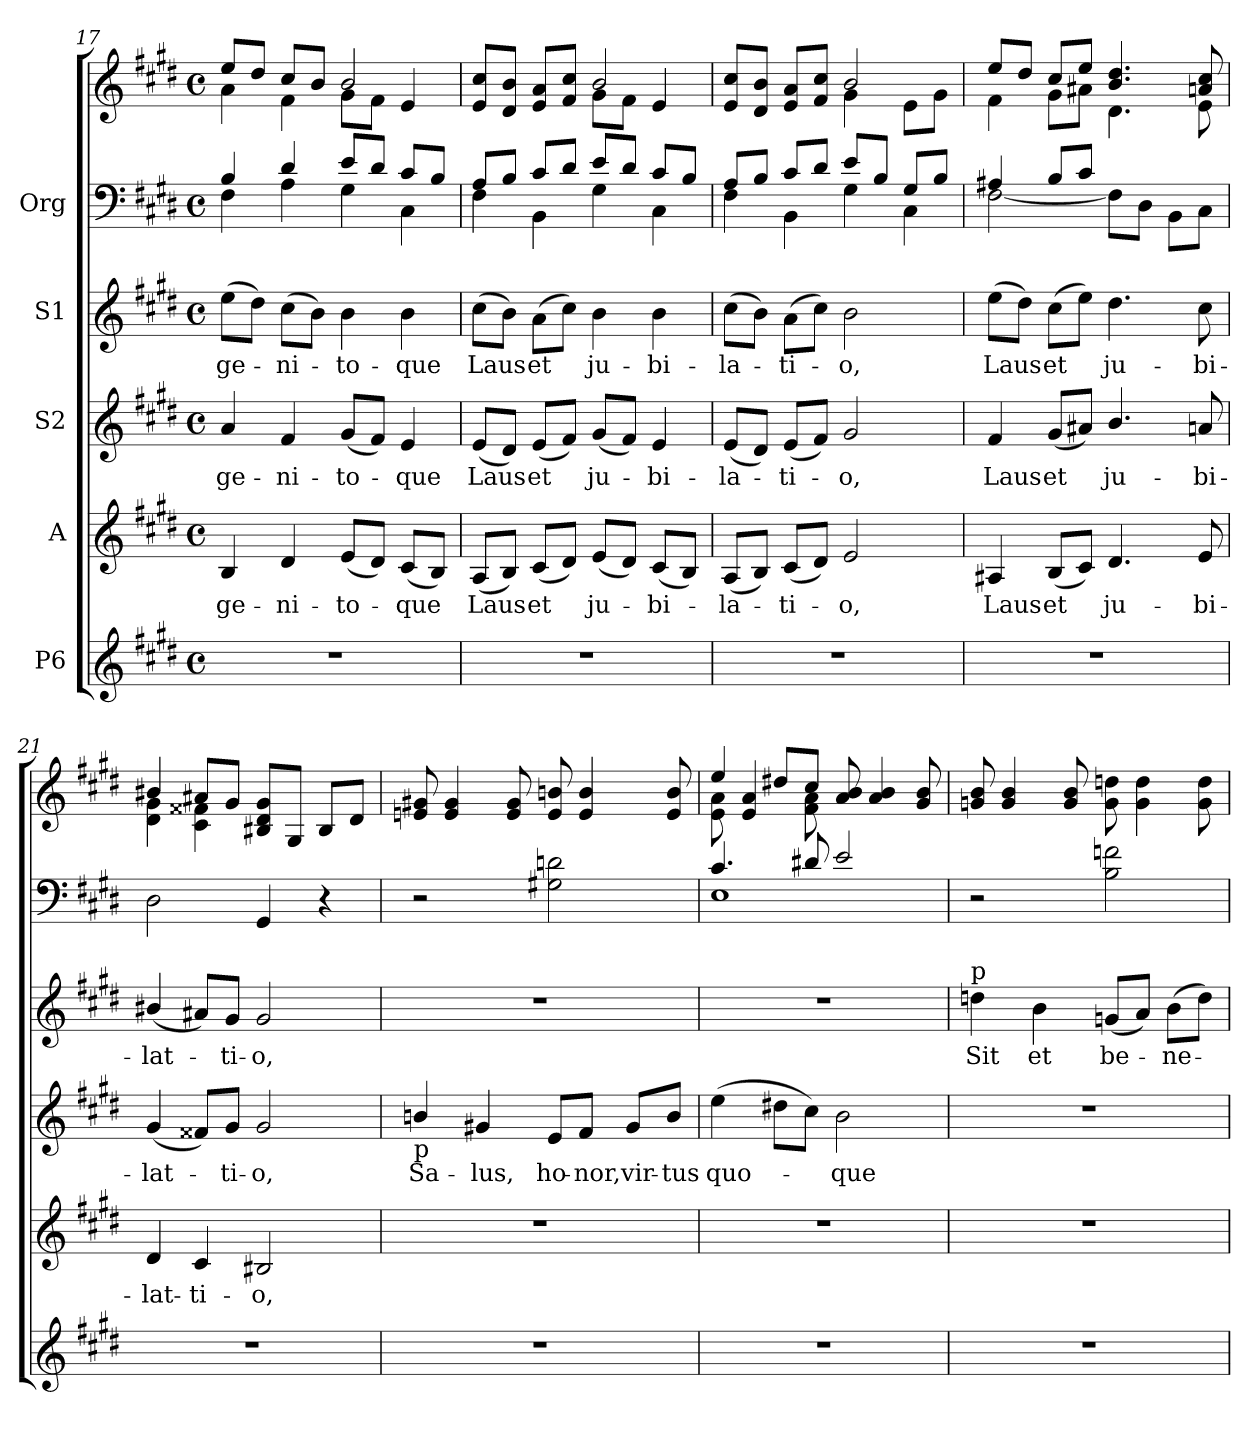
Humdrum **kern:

**kern	**kern	**text	**kern	**text	**kern	**text	**kern	**kern
*part5	*part4	*part4	*part3	*part3	*part2	*part2	*part1	*part1
*staff6	*staff5	*staff5	*staff4	*staff4	*staff3	*staff3	*staff2	*staff1
*I"P6	*I"A	*	*I"S2	*	*I"S1	*	*I"Org	*
!!LO:PB:g=z
*clefG2	*clefG2	*	*clefG2	*	*clefG2	*	*clefF4	*clefG2
*k[f#c#g#d#]	*k[f#c#g#d#]	*	*k[f#c#g#d#]	*	*k[f#c#g#d#]	*	*k[f#c#g#d#]	*k[f#c#g#d#]
*E:	*E:	*	*E:	*	*E:	*	*E:	*E:
*M4/4	*M4/4	*	*M4/4	*	*M4/4	*	*M4/4	*M4/4
*met(c)	*met(c)	*	*met(c)	*	*met(c)	*	*met(c)	*met(c)
=17	=17	=17	=17	=17	=17	=17	=17	=17
!	!	!LO:LY:b:color=#000000	!	!	!	!	!	!
!	!	!	!	!LO:LY:b:color=#000000	!	!	!	!
!	!	!	!	!	!	!LO:LY:b:color=#000000	!	!
*	*	*	*	*	*	*	*^	*^
1r	4Bi/	ge-	4ai/	ge-	(8eei\L	ge-	4Bi/	4F#i\	8eei/L	4ai\
.	.	.	.	.	8dd#i\J)	.	.	.	8dd#i/J	.
!	!	!LO:LY:b:color=#000000	!	!	!	!	!	!	!	!
!	!	!	!	!LO:LY:b:color=#000000	!	!	!	!	!	!
!	!	!	!	!	!	!LO:LY:b:color=#000000	!	!	!	!
.	4d#i/	-ni-	4f#i/	-ni-	(8cc#i\L	-ni-	4d#i/	4Ai\	8cc#i/L	4f#i\
.	.	.	.	.	8bi\J)	.	.	.	8bi/J	.
!	!	!LO:LY:b:color=#000000	!	!	!	!	!	!	!	!
!	!	!	!	!LO:LY:b:color=#000000	!	!	!	!	!	!
!	!	!	!	!	!	!LO:LY:b:color=#000000	!	!	!	!
.	(8ei/L	-to-	(8g#i/L	-to-	4bi\	-to-	8ei/L	4G#i\	2bi/	8g#i\L
.	8d#i/J)	.	8f#i/J)	.	.	.	8d#i/J	.	.	8f#i\J
!	!	!LO:LY:b:color=#000000	!	!	!	!	!	!	!	!
!	!	!	!	!LO:LY:b:color=#000000	!	!	!	!	!	!
!	!	!	!	!	!	!LO:LY:b:color=#000000	!	!	!	!
.	(8c#i/L	-que	4ei/	-que	4bi\	-que	8c#i/L	4C#i\	.	4ei/
.	8Bi/J)	.	.	.	.	.	8Bi/J	.	.	.
=18	=18	=18	=18	=18	=18	=18	=18	=18	=18	=18
!	!	!LO:LY:b:color=#000000	!	!	!	!	!	!	!	!
!	!	!	!	!LO:LY:b:color=#000000	!	!	!	!	!	!
!	!	!	!	!	!	!LO:LY:b:color=#000000	!	!	!	!
1r	(8Ai/L	Laus	(8ei/L	Laus	(8cc#i\L	Laus	8Ai/L	4F#i\	8ei/ 8cc#i/L	2ryy
.	8Bi/J)	.	8d#i/J)	.	8bi\J)	.	8Bi/J	.	8d#i/ 8bi/J	.
!	!	!LO:LY:b:color=#000000	!	!	!	!	!	!	!	!
!	!	!	!	!LO:LY:b:color=#000000	!	!	!	!	!	!
!	!	!	!	!	!	!LO:LY:b:color=#000000	!	!	!	!
.	(8c#i/L	et	(8ei/L	et	(8ai\L	et	8c#i/L	4BBi\	8ei/ 8ai/L	.
.	8d#i/J)	.	8f#i/J)	.	8cc#i\J)	.	8d#i/J	.	8f#i/ 8cc#i/J	.
!	!	!LO:LY:b:color=#000000	!	!	!	!	!	!	!	!
!	!	!	!	!LO:LY:b:color=#000000	!	!	!	!	!	!
!	!	!	!	!	!	!LO:LY:b:color=#000000	!	!	!	!
.	(8ei/L	ju-	(8g#i/L	ju-	4bi\	ju-	8ei/L	4G#i\	2bi/	8g#i\L
.	8d#i/J)	.	8f#i/J)	.	.	.	8d#i/J	.	.	8f#i\J
!	!	!LO:LY:b:color=#000000	!	!	!	!	!	!	!	!
!	!	!	!	!LO:LY:b:color=#000000	!	!	!	!	!	!
!	!	!	!	!	!	!LO:LY:b:color=#000000	!	!	!	!
.	(8c#i/L	-bi-	4ei/	-bi-	4bi\	-bi-	8c#i/L	4C#i\	.	4ei/
.	8Bi/J)	.	.	.	.	.	8Bi/J	.	.	.
=19	=19	=19	=19	=19	=19	=19	=19	=19	=19	=19
!	!	!LO:LY:b:color=#000000	!	!	!	!	!	!	!	!
!	!	!	!	!LO:LY:b:color=#000000	!	!	!	!	!	!
!	!	!	!	!	!	!LO:LY:b:color=#000000	!	!	!	!
1r	(8Ai/L	-la-	(8ei/L	-la-	(8cc#i\L	-la-	8Ai/L	4F#i\	8ei/ 8cc#i/L	2ryy
.	8Bi/J)	.	8d#i/J)	.	8bi\J)	.	8Bi/J	.	8d#i/ 8bi/J	.
!	!	!LO:LY:b:color=#000000	!	!	!	!	!	!	!	!
!	!	!	!	!LO:LY:b:color=#000000	!	!	!	!	!	!
!	!	!	!	!	!	!LO:LY:b:color=#000000	!	!	!	!
.	(8c#i/L	-ti-	(8ei/L	-ti-	(8ai\L	-ti-	8c#i/L	4BBi\	8ei/ 8ai/L	.
.	8d#i/J)	.	8f#i/J)	.	8cc#i\J)	.	8d#i/J	.	8f#i/ 8cc#i/J	.
!	!	!LO:LY:b:color=#000000	!	!	!	!	!	!	!	!
!	!	!	!	!LO:LY:b:color=#000000	!	!	!	!	!	!
!	!	!	!	!	!	!LO:LY:b:color=#000000	!	!	!	!
.	2ei/	-o,	2g#i/	-o,	2bi\	-o,	8ei/L	4G#i\	2bi/	4g#i\
.	.	.	.	.	.	.	8Bi/J	.	.	.
.	.	.	.	.	.	.	8G#i/L	4C#i\	.	8ei\L
.	.	.	.	.	.	.	8Bi/J	.	.	8g#i\J
=20	=20	=20	=20	=20	=20	=20	=20	=20	=20	=20
!	!	!LO:LY:b:color=#000000	!	!	!	!	!	!	!	!
!	!	!	!	!LO:LY:b:color=#000000	!	!	!	!	!	!
!	!	!	!	!	!	!LO:LY:b:color=#000000	!	!	!	!
1r	4A#Xi/	Laus	4f#i/	Laus	(8eei\L	Laus	4A#Xi/	[2F#i\	8eei/L	4f#i\
.	.	.	.	.	8dd#i\J)	.	.	.	8dd#i/J	.
!	!	!LO:LY:b:color=#000000	!	!	!	!	!	!	!	!
!	!	!	!	!LO:LY:b:color=#000000	!	!	!	!	!	!
!	!	!	!	!	!	!LO:LY:b:color=#000000	!	!	!	!
.	(8Bi/L	et	(8g#i/L	et	(8cc#i\L	et	8Bi/L	.	8cc#i/L	8g#i\L
.	8c#i/J)	.	8a#Xi/J)	.	8eei\J)	.	8c#i/J	.	8eei/J	8a#Xi\J
!	!	!LO:LY:b:color=#000000	!	!	!	!	!	!	!	!
!	!	!	!	!LO:LY:b:color=#000000	!	!	!	!	!	!
!	!	!	!	!	!	!LO:LY:b:color=#000000	!	!	!	!
.	4.d#i/	ju-	4.bi/	ju-	4.dd#i\	ju-	2ryy	8F#i\L]	4.bi/ 4.dd#i	4.d#i\
.	.	.	.	.	.	.	.	8D#i\J	.	.
.	.	.	.	.	.	.	.	8BBi\L	.	.
!	!	!LO:LY:b:color=#000000	!	!	!	!	!	!	!	!
!	!	!	!	!LO:LY:b:color=#000000	!	!	!	!	!	!
!	!	!	!	!	!	!LO:LY:b:color=#000000	!	!	!	!
.	8ei/	-bi-	8ani/	-bi-	8cc#i\	-bi-	.	8C#i\J	8ani/ 8cc#i	8ei\
*	*	*	*	*	*	*	*v	*v	*	*
!!LO:LB:g=z	!!
=21	=21	=21	=21	=21	=21	=21	=21	=21	=21
*	*	*	*	*	*	*	*^	*	*
!	!	!LO:LY:b:color=#000000	!	!	!	!	!	!	!	!
*	*	*	*	*	*	*	*v	*v	*	*
*	*	*	*	*	*	*	*^	*	*
!	!	!	!	!LO:LY:b:color=#000000	!	!	!	!	!	!
*	*	*	*	*	*	*	*v	*v	*	*
*	*	*	*	*	*	*	*^	*	*
!	!	!	!	!	!	!LO:LY:b:color=#000000	!	!	!	!
*	*	*	*	*	*	*	*v	*v	*	*
1r	4d#i/	-lat-	(4g#i/	-lat-	(4b#Xi/	-lat-	2D#i\	4b#Xi/	4d#i\ 4g#i
!	!	!LO:LY:b:color=#000000	!	!	!	!	!	!	!
.	4c#i/	-ti-	8f##Xi/L)	.	8a#Xi/L)	.	.	8a#Xi/L	4c#i\ 4f##Xi
!	!	!	!	!LO:LY:b:color=#000000	!	!	!	!	!
!	!	!	!	!	!	!LO:LY:b:color=#000000	!	!	!
.	.	.	8g#i/J	-ti-	8g#i/J	-ti-	.	8g#i/J	.
!	!	!LO:LY:b:color=#000000	!	!	!	!	!	!	!
!	!	!	!	!LO:LY:b:color=#000000	!	!	!	!	!
!	!	!	!	!	!	!LO:LY:b:color=#000000	!	!	!
.	2B#Xi/	-o,	2g#i/	-o,	2g#i/	-o,	4GG#i/	8B#Xi/ 8d#i/ 8g#i/L	2ryy
.	.	.	.	.	.	.	.	8G#i/J	.
.	.	.	.	.	.	.	4r	8B#i/L	.
.	.	.	.	.	.	.	.	8d#i/J	.
*	*	*	*	*	*	*	*	*v	*v
=22	=22	=22	=22	=22	=22	=22	=22	=22
!	!	!	!LO:TX:b:t=p	!	!	!	!	!
!	!	!	!	!LO:LY:b:color=#000000	!	!	!	!
1r	1r	.	4bni/	Sa-	1r	.	2r	8eni/ 8g#Xi
.	.	.	.	.	.	.	.	4ei/ 4g#i
!	!	!	!	!LO:LY:b:color=#000000	!	!	!	!
.	.	.	4g#Xi/	-lus,	.	.	.	.
.	.	.	.	.	.	.	.	8ei/ 8g#i
!	!	!	!	!LO:LY:b:color=#000000	!	!	!	!
.	.	.	8ei/L	ho-	.	.	2G#Xi\ 2dni	8ei/ 8bni
!	!	!	!	!LO:LY:b:color=#000000	!	!	!	!
.	.	.	8f#i/J	-nor,	.	.	.	4ei/ 4bi
!	!	!	!	!LO:LY:b:color=#000000	!	!	!	!
.	.	.	8g#i/L	vir-	.	.	.	.
!	!	!	!	!LO:LY:b:color=#000000	!	!	!	!
.	.	.	8bi/J	-tus	.	.	.	8ei/ 8bi
=23	=23	=23	=23	=23	=23	=23	=23	=23
!	!	!	!	!LO:LY:b:color=#000000	!	!	!	!
*	*	*	*	*	*	*	*^	*^
1r	1r	.	(4eei\	quo-	1r	.	4.c#i/	1Ei	4eei/	8ei\ 8ai
.	.	.	.	.	.	.	.	.	.	4ei/ 4ai
.	.	.	8dd#Xi\L	.	.	.	.	.	8dd#Xi/L	.
.	.	.	8cc#i\J)	.	.	.	8d#Xi/	.	8cc#i/J	8f#i\ 8ai
!	!	!	!	!LO:LY:b:color=#000000	!	!	!	!	!	!
.	.	.	2bi\	-que	.	.	2ei/	.	8ai/ 8bi	2ryy
.	.	.	.	.	.	.	.	.	4ai/ 4bi	.
.	.	.	.	.	.	.	.	.	8g#i/ 8bi	.
*	*	*	*	*	*	*	*v	*v	*	*
*	*	*	*	*	*	*	*	*v	*v
=24	=24	=24	=24	=24	=24	=24	=24	=24
!	!	!	!	!	!LO:TX:a:t=p	!	!	!
!	!	!	!	!	!	!LO:LY:b:color=#000000	!	!
1r	1r	.	1r	.	4ddni\	Sit	2r	8gni/ 8bi
.	.	.	.	.	.	.	.	4gi/ 4bi
!	!	!	!	!	!	!LO:LY:b:color=#000000	!	!
.	.	.	.	.	4bi\	et	.	.
.	.	.	.	.	.	.	.	8gi/ 8bi
!	!	!	!	!	!	!LO:LY:b:color=#000000	!	!
.	.	.	.	.	(8gni/L	be-	2Bi\ 2fni	8gi\ 8ddni
.	.	.	.	.	8ai/J)	.	.	4gi\ 4ddi
!	!	!	!	!	!	!LO:LY:b:color=#000000	!	!
.	.	.	.	.	(8bi\L	-ne-	.	.
.	.	.	.	.	8ddi\J)	.	.	8gi\ 8ddi
=	=	=	=	=	=	=	=	=
*-	*-	*-	*-	*-	*-	*-	*-	*-
